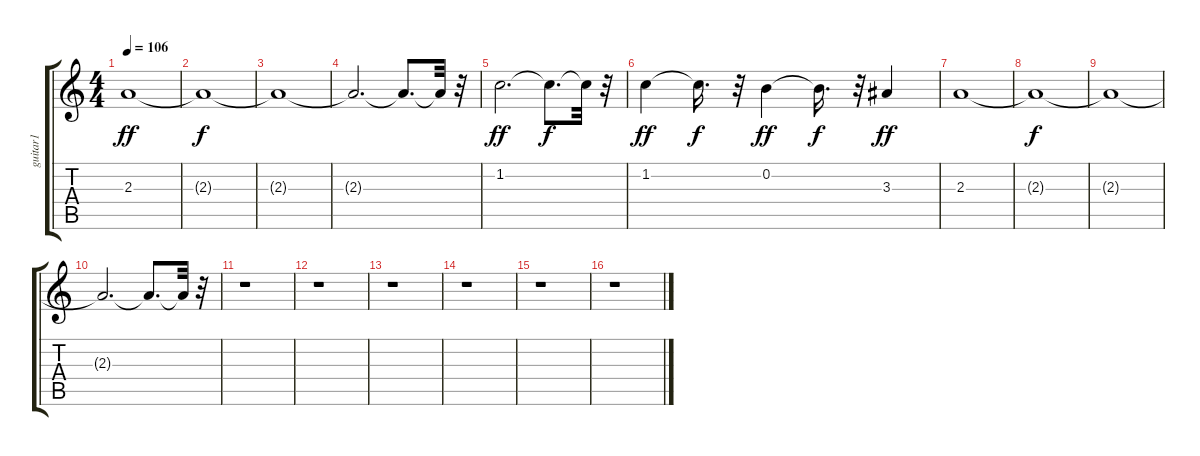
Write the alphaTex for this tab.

\track ("guitar1" "guitar1") {instrument electricguitarclean}
\staff {score tabs}
\tuning (E4 B3 G3 D3 A2 E2) {hide}
\ts (4 4)
\tempo 106
\clef g2
\ks c
2.3.1{dy ff} |
2.3{t}.1{dy f} |
2.3{t}.1 |
2.3{t}.2{d} 2.3{t}.8{d} 2.3{t}.32 r.32 |
1.2.2{d dy ff} 1.2{t}.8{d dy f} 1.2{t}.32 r.32 |
1.2.4{dy ff} 1.2{t}.16{d dy f} r.32 0.2.4{dy ff} 0.2{t}.16{d dy f} r.32 3.3.4{dy ff} |
2.3.1 |
2.3{t}.1{dy f} |
2.3{t}.1 |
2.3{t}.2{d} 2.3{t}.8{d} 2.3{t}.32 r.32 |
r.1 |
r.1 |
r.1 |
r.1 |
r.1 |
r.1
